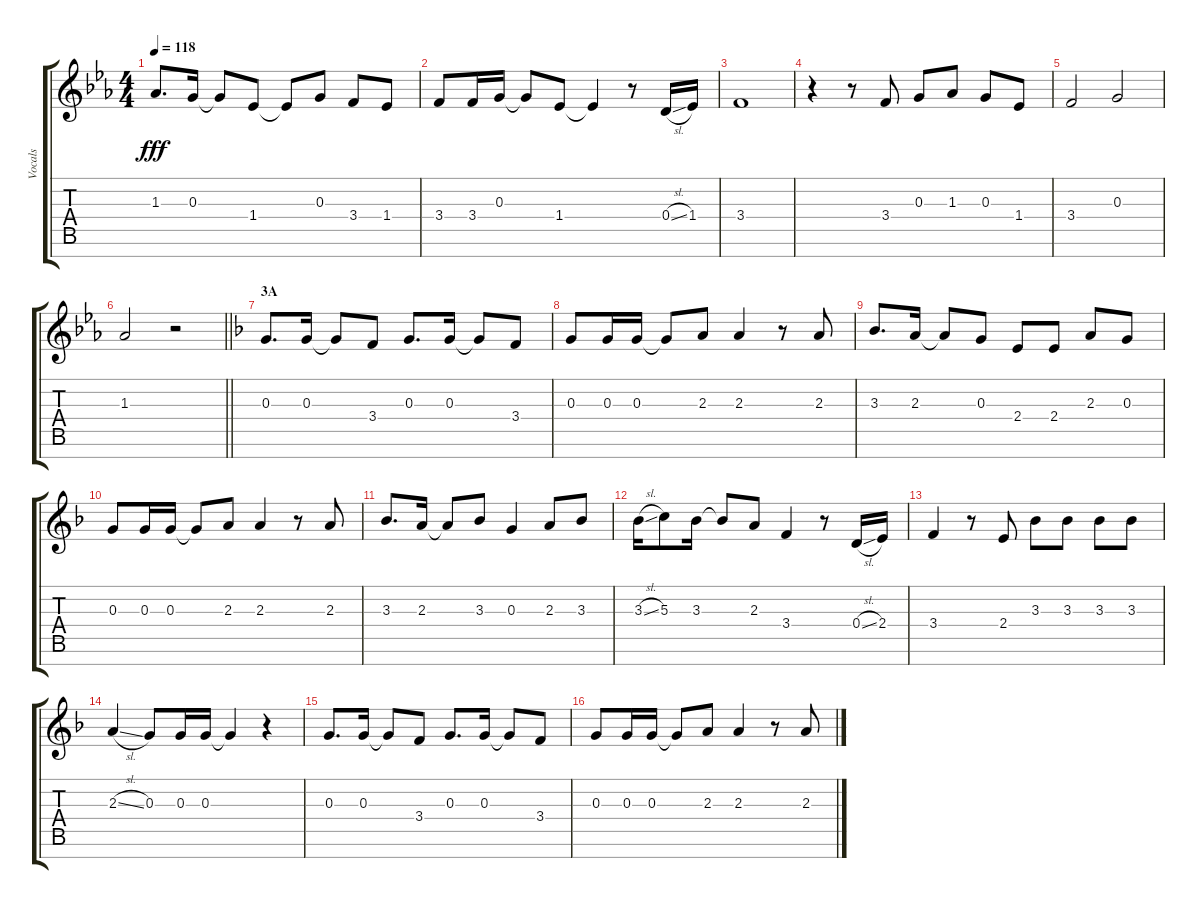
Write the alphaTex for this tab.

\track ("Vocals" "Vocals") {instrument voiceoohs}
\staff {score tabs}
\tuning (E5 B4 G4 D4 A3 E3 B2) {hide}
\ts (4 4)
\tempo 118
\clef g2
\ks eb
1.3.8{d dy fff} 0.3.16 0.3{t}.8 1.4.8 1.4{t}.8 0.3.8 3.4.8 1.4.8 |
3.4.8 3.4.16 0.3.16 0.3{t}.8 1.4.8 1.4{t}.4 r.8 0.4{sl}.16 1.4.16 |
3.4.1 |
r.4 r.8 3.4.8 0.3.8 1.3.8 0.3.8 1.4.8 |
3.4.2 0.3.2 |
\barLineRight lightlight
1.3.2 r.2 |
\section ("" "3A")
\ks f
0.3.8{d} 0.3.16 0.3{t}.8 3.4.8 0.3.8{d} 0.3.16 0.3{t}.8 3.4.8 |
0.3.8 0.3.16 0.3.16 0.3{t}.8 2.3.8 2.3.4 r.8 2.3.8 |
3.3.8{d} 2.3.16 2.3{t}.8 0.3.8 2.4.8 2.4.8 2.3.8 0.3.8 |
0.3.8 0.3.16 0.3.16 0.3{t}.8 2.3.8 2.3.4 r.8 2.3.8 |
3.3.8{d} 2.3.16 2.3{t}.8 3.3.8 0.3.4 2.3.8 3.3.8 |
3.3{sl}.16 5.3.8 3.3.16 3.3{t}.8 2.3.8 3.4.4 r.8 0.4{sl}.16 2.4.16 |
3.4.4 r.8 2.4.8 3.3.8 3.3.8 3.3.8 3.3.8 |
2.3{sl}.4 0.3.8 0.3.16 0.3.16 0.3{t}.4 r.4 |
0.3.8{d} 0.3.16 0.3{t}.8 3.4.8 0.3.8{d} 0.3.16 0.3{t}.8 3.4.8 |
0.3.8 0.3.16 0.3.16 0.3{t}.8 2.3.8 2.3.4 r.8 2.3.8
